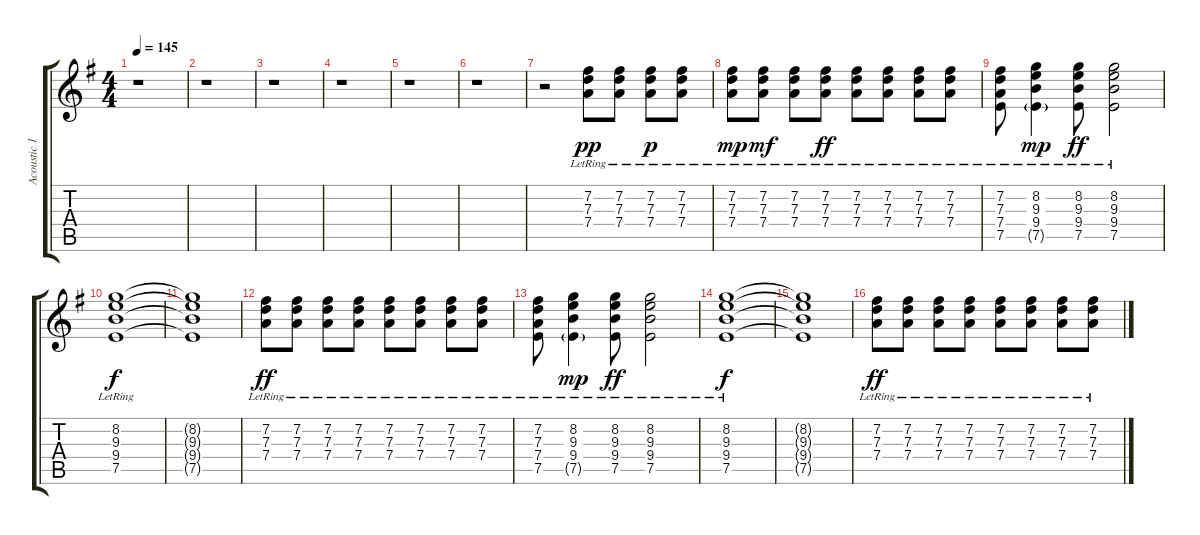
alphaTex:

\track ("Acoustic 1" "Acoustic 1") {instrument acousticguitarnylon}
\staff {score tabs}
\tuning (E4 B3 G3 D3 A2 E2) {hide}
\ts (4 4)
\tempo 145
\clef g2
\ks g
r.1{dy f} |
r.1 |
r.1 |
r.1 |
r.1 |
r.1 |
r.2 (7.2{lr} 7.3{lr} 7.4{lr}).8{dy pp} (7.2{lr} 7.3{lr} 7.4{lr}).8 (7.2{lr} 7.3{lr} 7.4{lr}).8{dy p} (7.2{lr} 7.3{lr} 7.4{lr}).8 |
(7.2{lr} 7.3{lr} 7.4{lr}).8{dy mp} (7.2{lr} 7.3{lr} 7.4{lr}).8{dy mf} (7.2{lr} 7.3{lr} 7.4{lr}).8 (7.2{lr} 7.3{lr} 7.4{lr}).8{dy ff} (7.2{lr} 7.3{lr} 7.4{lr}).8 (7.2{lr} 7.3{lr} 7.4{lr}).8 (7.2{lr} 7.3{lr} 7.4{lr}).8 (7.2{lr} 7.3{lr} 7.4{lr}).8 |
(7.2{lr} 7.3{lr} 7.4{lr} 7.5{lr}).8 (8.2{lr} 9.3{lr} 9.4{lr} 7.5{g lr}).4{dy mp} (8.2{lr} 9.3{lr} 9.4{lr} 7.5{lr}).8{dy ff} (8.2{lr} 9.3{lr} 9.4{lr} 7.5{lr}).2 |
(8.2{lr} 9.3{lr} 9.4{lr} 7.5{lr}).1{dy f} |
(8.2{t} 9.3{t} 9.4{t} 7.5{t}).1{volume 16} |
(7.2{lr} 7.3{lr} 7.4{lr}).8{dy ff volume 0} (7.2{lr} 7.3{lr} 7.4{lr}).8{volume 16} (7.2{lr} 7.3{lr} 7.4{lr}).8 (7.2{lr} 7.3{lr} 7.4{lr}).8 (7.2{lr} 7.3{lr} 7.4{lr}).8 (7.2{lr} 7.3{lr} 7.4{lr}).8 (7.2{lr} 7.3{lr} 7.4{lr}).8 (7.2{lr} 7.3{lr} 7.4{lr}).8 |
(7.2{lr} 7.3{lr} 7.4{lr} 7.5{lr}).8 (8.2{lr} 9.3{lr} 9.4{lr} 7.5{g lr}).4{dy mp} (8.2{lr} 9.3{lr} 9.4{lr} 7.5{lr}).8{dy ff} (8.2{lr} 9.3{lr} 9.4{lr} 7.5{lr}).2 |
(8.2{lr} 9.3{lr} 9.4{lr} 7.5{lr}).1{dy f} |
(8.2{t} 9.3{t} 9.4{t} 7.5{t}).1{volume 16} |
(7.2{lr} 7.3{lr} 7.4{lr}).8{dy ff volume 0} (7.2{lr} 7.3{lr} 7.4{lr}).8{volume 16} (7.2{lr} 7.3{lr} 7.4{lr}).8 (7.2{lr} 7.3{lr} 7.4{lr}).8 (7.2{lr} 7.3{lr} 7.4{lr}).8 (7.2{lr} 7.3{lr} 7.4{lr}).8 (7.2{lr} 7.3{lr} 7.4{lr}).8 (7.2{lr} 7.3{lr} 7.4{lr}).8
